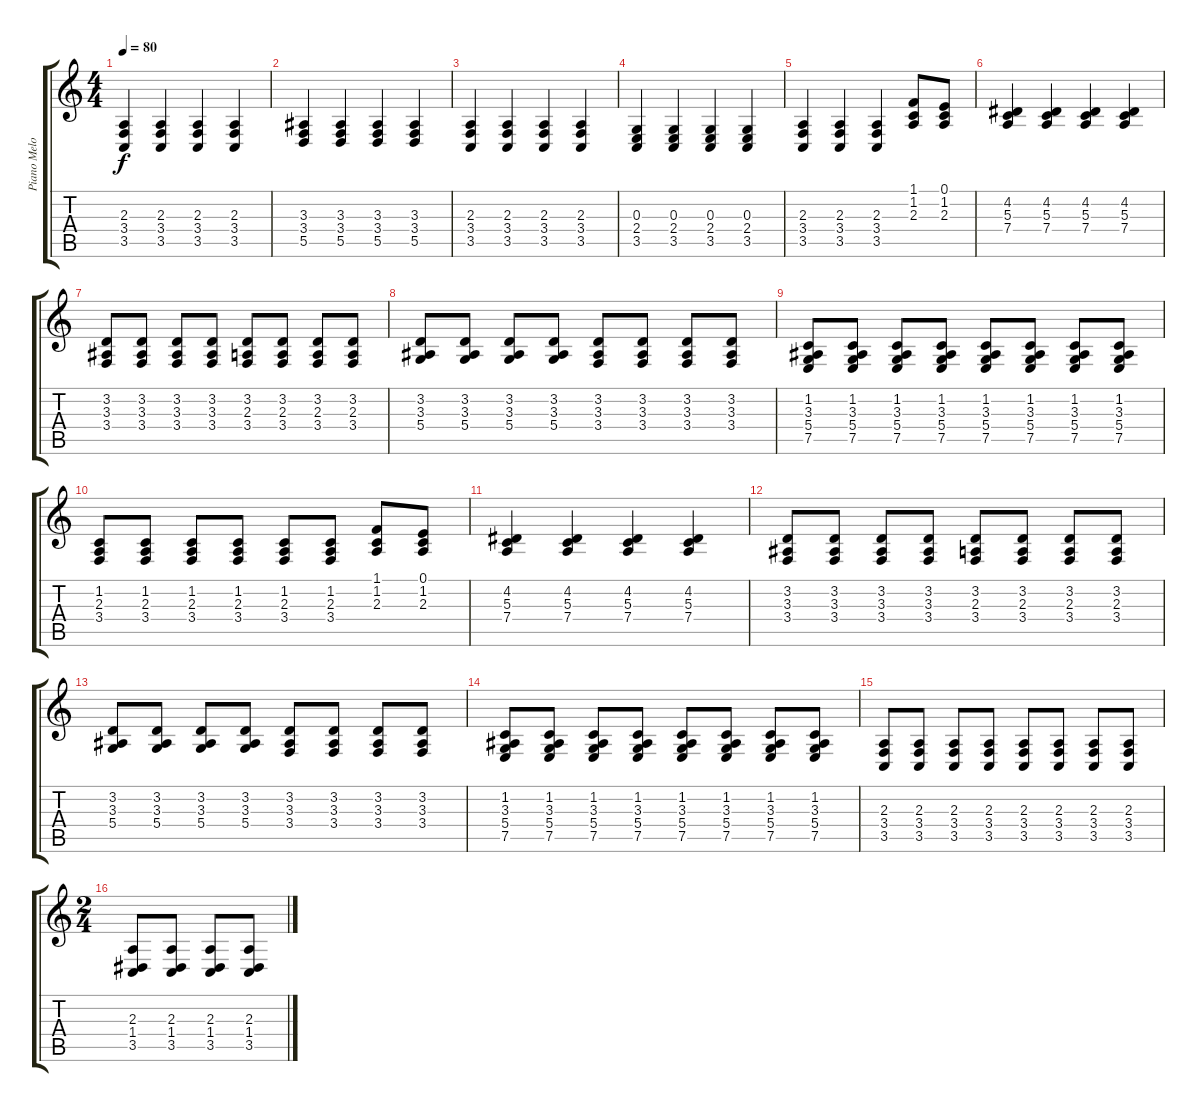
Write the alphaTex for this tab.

\track ("Piano Melody" "Piano Melo") {instrument brightacousticpiano}
\staff {score tabs}
\tuning (E4 B3 G3 D3 A2 E2) {hide}
\ts (4 4)
\tempo 80
\clef g2
\ks c
(2.3 3.4 3.5).4{dy f} (2.3 3.4 3.5).4 (2.3 3.4 3.5).4 (2.3 3.4 3.5).4 |
(3.3 3.4 5.5).4 (3.3 3.4 5.5).4 (3.3 3.4 5.5).4 (3.3 3.4 5.5).4 |
(2.3 3.4 3.5).4 (2.3 3.4 3.5).4 (2.3 3.4 3.5).4 (2.3 3.4 3.5).4 |
(0.3 2.4 3.5).4 (0.3 2.4 3.5).4 (0.3 2.4 3.5).4 (0.3 2.4 3.5).4 |
(2.3 3.4 3.5).4 (2.3 3.4 3.5).4 (2.3 3.4 3.5).4 (1.1 1.2 2.3).8 (0.1 1.2 2.3).8 |
(4.2 5.3 7.4).4 (4.2 5.3 7.4).4 (4.2 5.3 7.4).4 (4.2 5.3 7.4).4 |
(3.2 3.3 3.4).8 (3.2 3.3 3.4).8 (3.2 3.3 3.4).8 (3.2 3.3 3.4).8 (3.2 2.3 3.4).8 (3.2 2.3 3.4).8 (3.2 2.3 3.4).8 (3.2 2.3 3.4).8 |
(3.2 3.3 5.4).8 (3.2 3.3 5.4).8 (3.2 3.3 5.4).8 (3.2 3.3 5.4).8 (3.2 3.3 3.4).8 (3.2 3.3 3.4).8 (3.2 3.3 3.4).8 (3.2 3.3 3.4).8 |
(1.2 3.3 5.4 7.5).8 (1.2 3.3 5.4 7.5).8 (1.2 3.3 5.4 7.5).8 (1.2 3.3 5.4 7.5).8 (1.2 3.3 5.4 7.5).8 (1.2 3.3 5.4 7.5).8 (1.2 3.3 5.4 7.5).8 (1.2 3.3 5.4 7.5).8 |
(1.2 2.3 3.4).8 (1.2 2.3 3.4).8 (1.2 2.3 3.4).8 (1.2 2.3 3.4).8 (1.2 2.3 3.4).8 (1.2 2.3 3.4).8 (1.1 1.2 2.3).8 (0.1 1.2 2.3).8 |
(4.2 5.3 7.4).4 (4.2 5.3 7.4).4 (4.2 5.3 7.4).4 (4.2 5.3 7.4).4 |
(3.2 3.3 3.4).8 (3.2 3.3 3.4).8 (3.2 3.3 3.4).8 (3.2 3.3 3.4).8 (3.2 2.3 3.4).8 (3.2 2.3 3.4).8 (3.2 2.3 3.4).8 (3.2 2.3 3.4).8 |
(3.2 3.3 5.4).8 (3.2 3.3 5.4).8 (3.2 3.3 5.4).8 (3.2 3.3 5.4).8 (3.2 3.3 3.4).8 (3.2 3.3 3.4).8 (3.2 3.3 3.4).8 (3.2 3.3 3.4).8 |
(1.2 3.3 5.4 7.5).8 (1.2 3.3 5.4 7.5).8 (1.2 3.3 5.4 7.5).8 (1.2 3.3 5.4 7.5).8 (1.2 3.3 5.4 7.5).8 (1.2 3.3 5.4 7.5).8 (1.2 3.3 5.4 7.5).8 (1.2 3.3 5.4 7.5).8 |
(2.3 3.4 3.5).8 (2.3 3.4 3.5).8 (2.3 3.4 3.5).8 (2.3 3.4 3.5).8 (2.3 3.4 3.5).8 (2.3 3.4 3.5).8 (2.3 3.4 3.5).8 (2.3 3.4 3.5).8 |
\ts (2 4)
(2.3 1.4 3.5).8 (2.3 1.4 3.5).8 (2.3 1.4 3.5).8 (2.3 1.4 3.5).8
